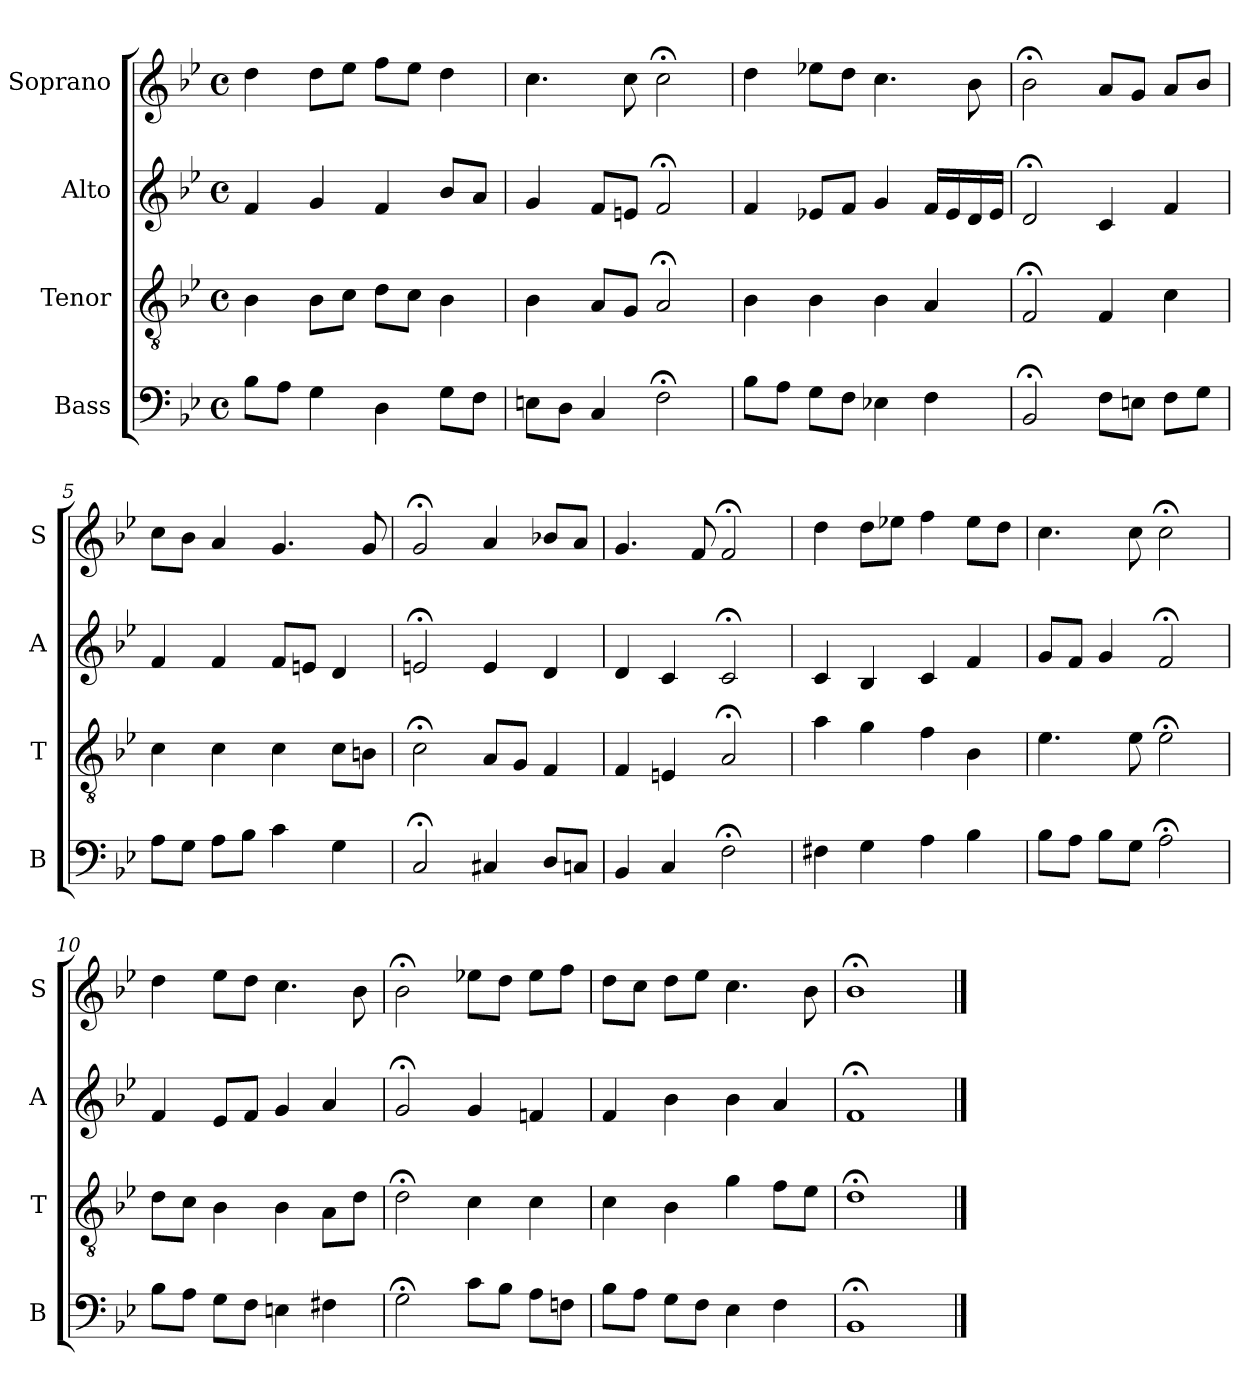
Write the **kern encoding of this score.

**kern	**kern	**kern	**kern
*part4	*part3	*part2	*part1
*staff4	*staff3	*staff2	*staff1
*I"Bass	*I"Tenor	*I"Alto	*I"Soprano
*I'B	*I'T	*I'A	*I'S
*clefF4	*clefGv2	*clefG2	*clefG2
*k[b-e-]	*k[b-e-]	*k[b-e-]	*k[b-e-]
*B-:	*B-:	*B-:	*B-:
*M4/4	*M4/4	*M4/4	*M4/4
*met(c)	*met(c)	*met(c)	*met(c)
*MM100	*MM100	*MM100	*MM100
=1	=1	=1	=1
8B-L	4B-	4f	4dd
8AJ	.	.	.
4G	8B-L	4g	8ddL
.	8cJ	.	8ee-J
4D	8dL	4f	8ffL
.	8cJ	.	8ee-J
8GL	4B-	8b-L	4dd
8FJ	.	8aJ	.
=2	=2	=2	=2
8EniL	4B-i	4gi	4.cci
8DJ	.	.	.
4C	8AL	8fL	.
.	8GJ	8enJ	8cc
2F;<	2A;<	2f;<	2cc;<
=3	=3	=3	=3
8B-L	4B-	4f	4dd
8AJ	.	.	.
8GL	4B-	8e-XL	8ee-XL
8FJ	.	8fJ	8ddJ
4E-X	4B-	4g	4.cc
4F	4A	16fLL	.
.	.	16e-	.
.	.	16d	8b-
.	.	16e-JJ	.
=4	=4	=4	=4
2BB-;<	2F;<	2d;<	2b-;<
8FL	4F	4c	8aL
8EnJ	.	.	8gJ
8FL	4c	4f	8aL
8GJ	.	.	8b-J
=5	=5	=5	=5
8AL	4c	4f	8ccL
8GJ	.	.	8b-J
8AL	4c	4f	4a
8B-J	.	.	.
4c	4c	8fL	4.g
.	.	8enJ	.
4G	8cL	4d	.
.	8BnJ	.	8g
=6	=6	=6	=6
2C;<	2c;<	2en;<	2g;<
4C#X	8AL	4e	4a
.	8GJ	.	.
8DL	4F	4d	8b-XL
8CnJ	.	.	8aJ
=7	=7	=7	=7
4BB-	4F	4d	4.g
4C	4En	4c	.
.	.	.	8f
2F;<	2A;<	2c;<	2f;<
=8	=8	=8	=8
4F#Xi	4ai	4ci	4ddi
4G	4g	4B-	8ddL
.	.	.	8ee-XJ
4A	4f	4c	4ff
4B-	4B-	4f	8ee-L
.	.	.	8ddJ
=9	=9	=9	=9
8B-L	4.e-	8gL	4.cc
8AJ	.	8fJ	.
8B-L	.	4g	.
8GJ	8e-	.	8cc
2A;<i	2e-;<i	2f;<i	2cc;<i
=10	=10	=10	=10
8B-L	8dL	4f	4dd
8AJ	8cJ	.	.
8GL	4B-	8e-L	8ee-L
8FJ	.	8fJ	8ddJ
4Eni	4B-i	4gi	4.cci
4F#X	8AL	4a	.
.	8dJ	.	8b-
=11	=11	=11	=11
2G;<	2d;<	2g;<	2b-;<
8cL	4c	4g	8ee-XL
8B-J	.	.	8ddJ
8AiL	4ci	4fni	8ee-iL
8FnJ	.	.	8ffJ
=12	=12	=12	=12
8B-L	4c	4f	8ddL
8AJ	.	.	8ccJ
8GL	4B-	4b-	8ddL
8FJ	.	.	8ee-J
4E-	4g	4b-	4.cc
4F	8fL	4a	.
.	8e-J	.	8b-
=13	=13	=13	=13
1BB-;<	1d;<	1f;<	1b-;<
==	==	==	==
*-	*-	*-	*-
